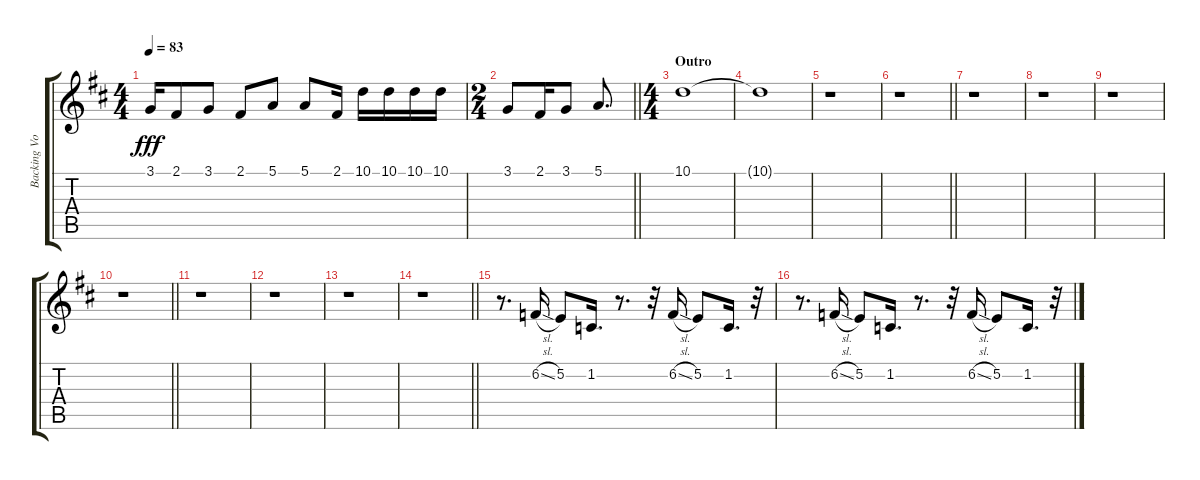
\track ("Backing Vocals" "Backing Vo") {instrument sopranosax}
\staff {score tabs}
\tuning (E4 B3 G3 D3 A2 E2) {hide}
\ts (4 4)
\tempo 83
\clef g2
\ks d
3.1.16{dy fff} 2.1.8 3.1.8 2.1.8 5.1.8 5.1.8 2.1.16 10.1.16 10.1.16 10.1.16 10.1.16 |
\ts (2 4)
\barLineRight lightlight
3.1.8 2.1.16 3.1.8 5.1.8{d} |
\ts (4 4)
\section ("" "Outro")
10.1.1 |
10.1{t}.1 |
r.1 |
\barLineRight lightlight
r.1 |
r.1 |
r.1 |
r.1 |
\barLineRight lightlight
r.1 |
r.1 |
r.1 |
r.1 |
\barLineRight lightlight
r.1 |
r.8{d} 6.2{sl}.16 5.2.8 1.2.16{d} r.8{d} r.32 6.2{sl}.16 5.2.8 1.2.16{d} r.32 |
r.8{d} 6.2{sl}.16 5.2.8 1.2.16{d} r.8{d} r.32 6.2{sl}.16 5.2.8 1.2.16{d} r.32
